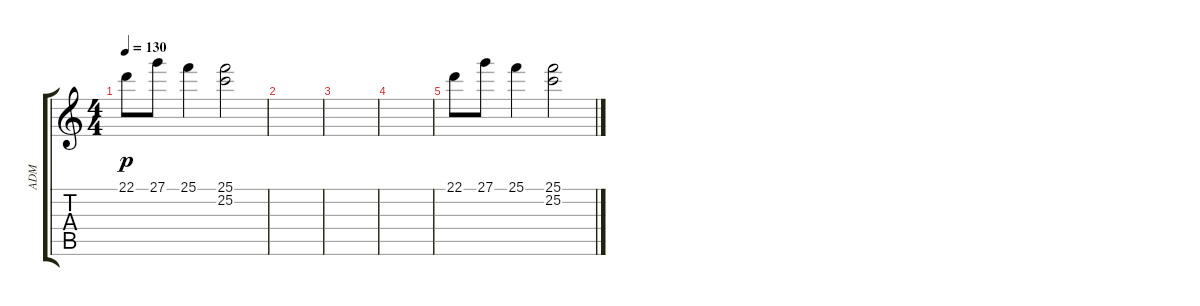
\track ("ADM" "ADM") {instrument vibraphone}
\staff {score tabs}
\tuning (E4 B3 G3 D3 A2 E2) {hide}
\ts (4 4)
\tempo 130
\clef g2
\ks c
22.1.8{dy p} 27.1.8 25.1.4 (25.1 25.2).2 |
|
|
|
22.1.8 27.1.8 25.1.4 (25.1 25.2).2
